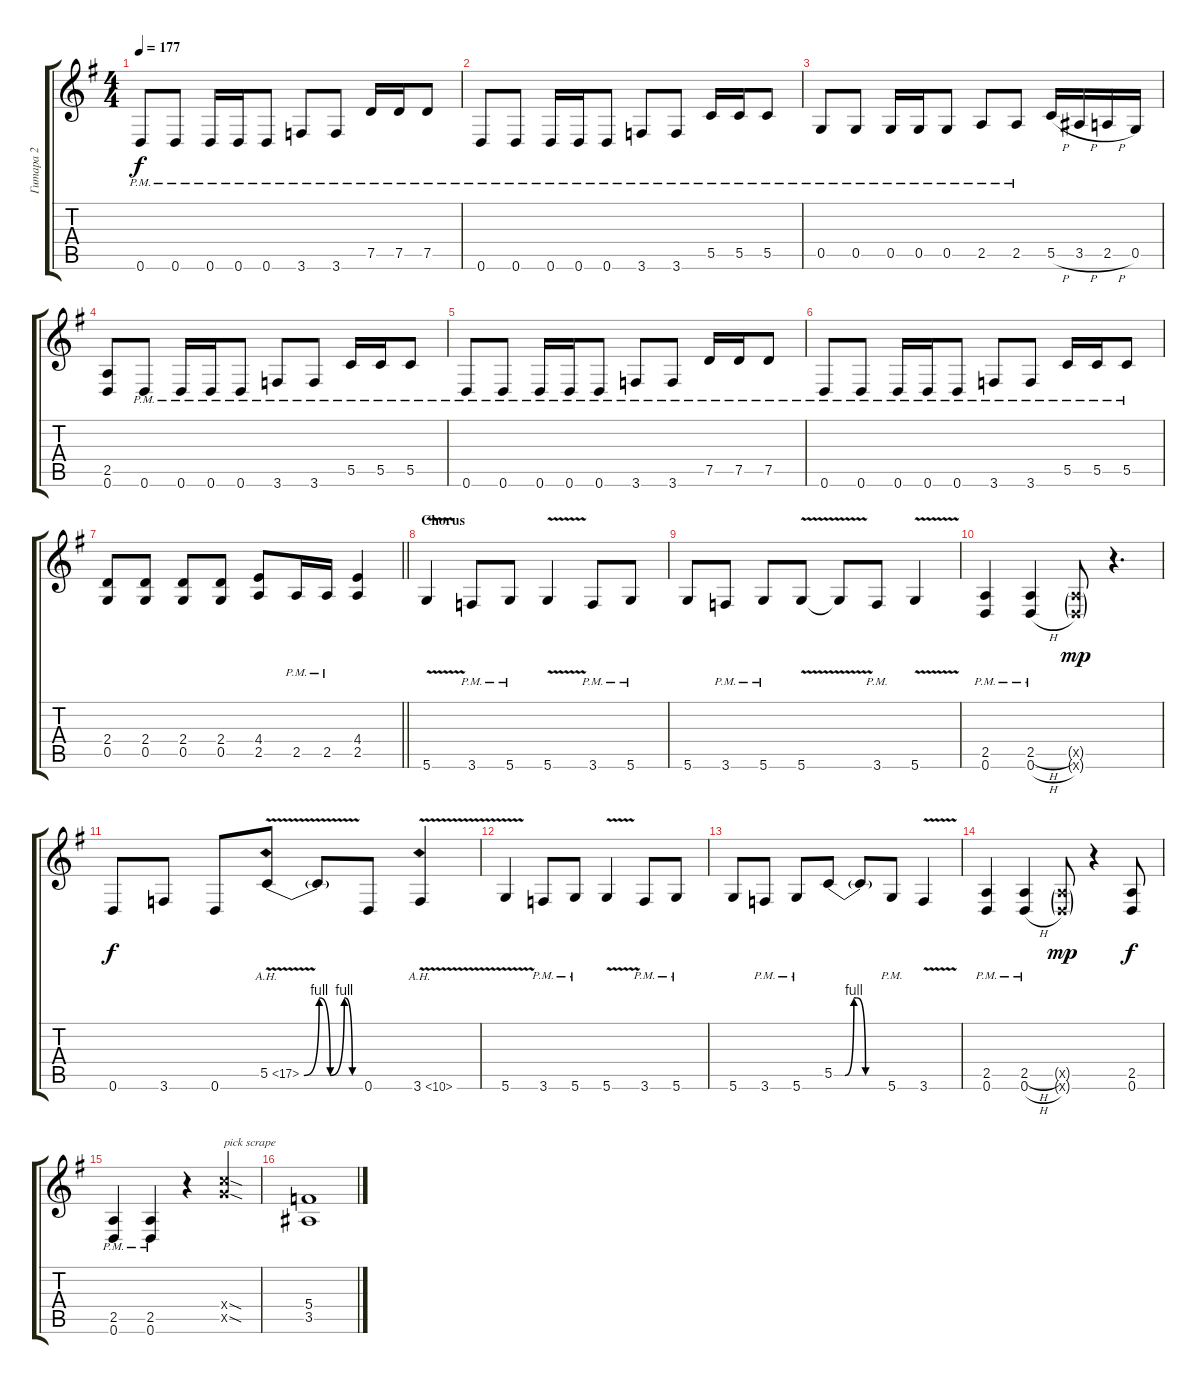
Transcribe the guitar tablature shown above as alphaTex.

\track ("Гитара 2" "Гитара 2") {instrument distortionguitar}
\staff {score tabs}
\tuning (D4 A3 F3 C3 G2 D2) {hide}
\ts (4 4)
\tempo 177
\clef g2
\ks eminor
0.6{pm}.8{dy f} 0.6{pm}.8 0.6{pm}.16 0.6{pm}.16 0.6{pm}.8 3.6{pm}.8 3.6{pm}.8 7.5{pm}.16 7.5{pm}.16 7.5{pm}.8 |
0.6{pm}.8 0.6{pm}.8 0.6{pm}.16 0.6{pm}.16 0.6{pm}.8 3.6{pm}.8 3.6{pm}.8 5.5{pm}.16 5.5{pm}.16 5.5{pm}.8 |
0.5{pm}.8 0.5{pm}.8 0.5{pm}.16 0.5{pm}.16 0.5{pm}.8 2.5{pm}.8 2.5{pm}.8 5.5{h}.16 3.5{h}.16 2.5{h}.16 0.5.16 |
(2.5 0.6).8 0.6{pm}.8 0.6{pm}.16 0.6{pm}.16 0.6{pm}.8 3.6{pm}.8 3.6{pm}.8 5.5{pm}.16 5.5{pm}.16 5.5{pm}.8 |
0.6{pm}.8 0.6{pm}.8 0.6{pm}.16 0.6{pm}.16 0.6{pm}.8 3.6{pm}.8 3.6{pm}.8 7.5{pm}.16 7.5{pm}.16 7.5{pm}.8 |
0.6{pm}.8 0.6{pm}.8 0.6{pm}.16 0.6{pm}.16 0.6{pm}.8 3.6{pm}.8 3.6{pm}.8 5.5{pm}.16 5.5{pm}.16 5.5{pm}.8 |
\barLineRight lightlight
(2.4 0.5).8 (2.4 0.5).8 (2.4 0.5).8 (2.4 0.5).8 (4.4 2.5).8 2.5{pm}.16 2.5{pm}.16 (4.4 2.5).4 |
\section ("" "Chorus")
5.6{v}.4 3.6{pm}.8 5.6{pm}.8 5.6{v}.4 3.6{pm}.8 5.6{pm}.8 |
5.6.8 3.6{pm}.8 5.6{pm}.8 5.6{v}.8 5.6{t}.8 3.6{pm}.8 5.6{v}.4 |
(2.5{pm} 0.6{pm}).4 (2.5{h pm} 0.6{h pm}).4 (2.5{g x} 0.6{g x}).8{dy mp} r.4{d} |
0.6.8{dy f} 3.6.8 0.6.8 5.5{be (custom 0 0 15 4 26 0 40 4 48 0 60 0) ah 12 v}.8 5.5{t}.8 0.6.8 3.6{ah 7 v}.4 |
5.6{v}.4 3.6{pm}.8 5.6{pm}.8 5.6{v}.4 3.6{pm}.8 5.6{pm}.8 |
5.6.8 3.6{pm}.8 5.6{pm}.8 5.5{be (custom 0 0 12 0 22 4 25 4 35 0 60 0)}.8 5.5{t}.8 5.6{pm}.8 3.6{v}.4 |
(2.5{pm} 0.6{pm}).4 (2.5{h pm} 0.6{h pm}).4 (2.5{g x} 0.6{g x}).8{dy mp} r.4 (2.5 0.6).8{dy f} |
(2.5{pm} 0.6{pm}).4 (2.5{pm} 0.6{pm}).4 r.4 (12.4{sod x} 12.5{sod x}).4{txt "pick scrape"} |
(5.4 3.5).1
